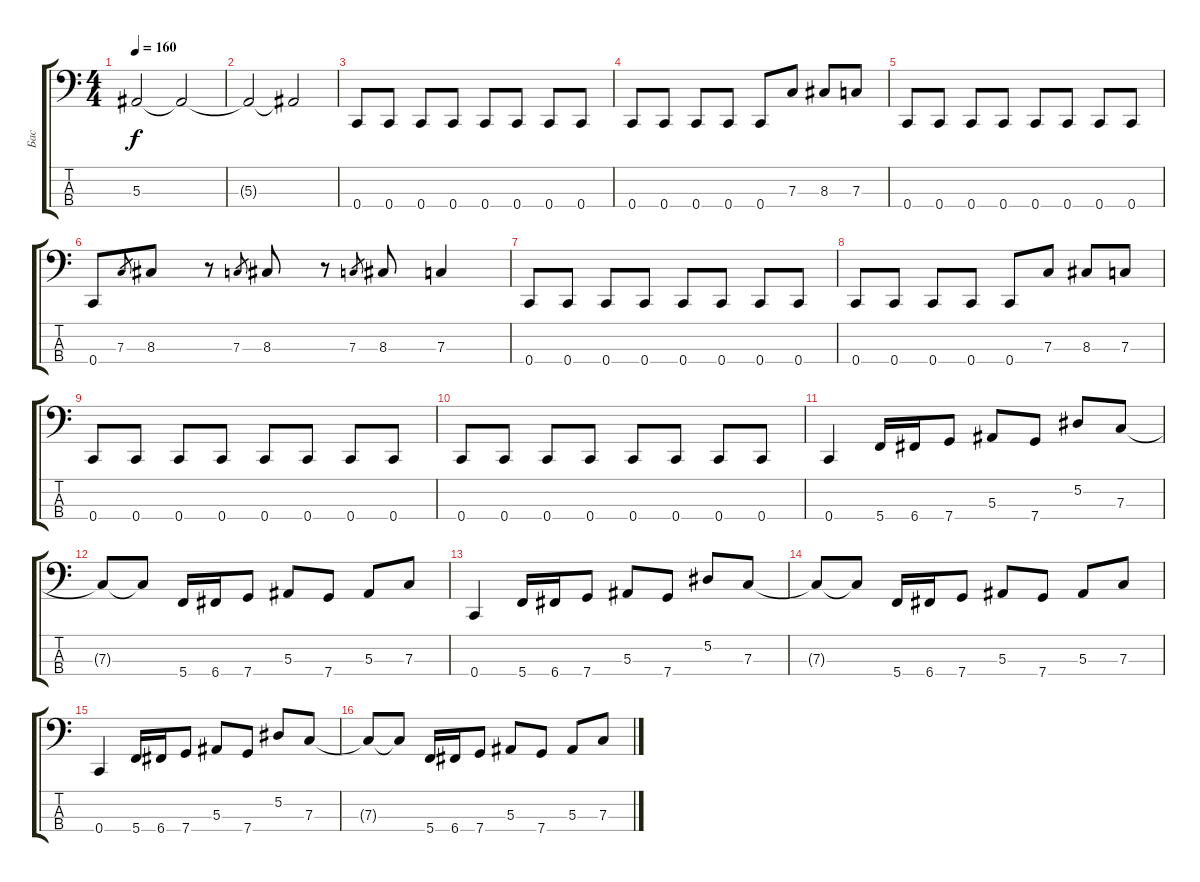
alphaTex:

\track ("Бас" "Бас") {instrument electricbassfinger}
\staff {score tabs}
\tuning (Eb2 Bb1 F1 C1) {hide}
\ts (4 4)
\tempo 160
\clef f4
\ks c
5.3{t}.2{dy f} 5.3{t}.2 |
5.3{t}.2 5.3{t}.2 |
0.4.8 0.4.8 0.4.8 0.4.8 0.4.8 0.4.8 0.4.8 0.4.8 |
0.4.8 0.4.8 0.4.8 0.4.8 0.4.8 7.3.8 8.3.8 7.3.8 |
0.4.8 0.4.8 0.4.8 0.4.8 0.4.8 0.4.8 0.4.8 0.4.8 |
0.4.8 7.3.8{gr} 8.3.8 r.8 7.3.8{gr} 8.3.8 r.8 7.3.8{gr} 8.3.8 7.3.4 |
0.4.8 0.4.8 0.4.8 0.4.8 0.4.8 0.4.8 0.4.8 0.4.8 |
0.4.8 0.4.8 0.4.8 0.4.8 0.4.8 7.3.8 8.3.8 7.3.8 |
0.4.8 0.4.8 0.4.8 0.4.8 0.4.8 0.4.8 0.4.8 0.4.8 |
0.4.8 0.4.8 0.4.8 0.4.8 0.4.8 0.4.8 0.4.8 0.4.8 |
0.4.4 5.4.16 6.4.16 7.4.8 5.3.8 7.4.8 5.2.8 7.3.8 |
7.3{t}.8 7.3{t}.8 5.4.16 6.4.16 7.4.8 5.3.8 7.4.8 5.3.8 7.3.8 |
0.4.4 5.4.16 6.4.16 7.4.8 5.3.8 7.4.8 5.2.8 7.3.8 |
7.3{t}.8 7.3{t}.8 5.4.16 6.4.16 7.4.8 5.3.8 7.4.8 5.3.8 7.3.8 |
0.4.4 5.4.16 6.4.16 7.4.8 5.3.8 7.4.8 5.2.8 7.3.8 |
7.3{t}.8 7.3{t}.8 5.4.16 6.4.16 7.4.8 5.3.8 7.4.8 5.3.8 7.3.8
